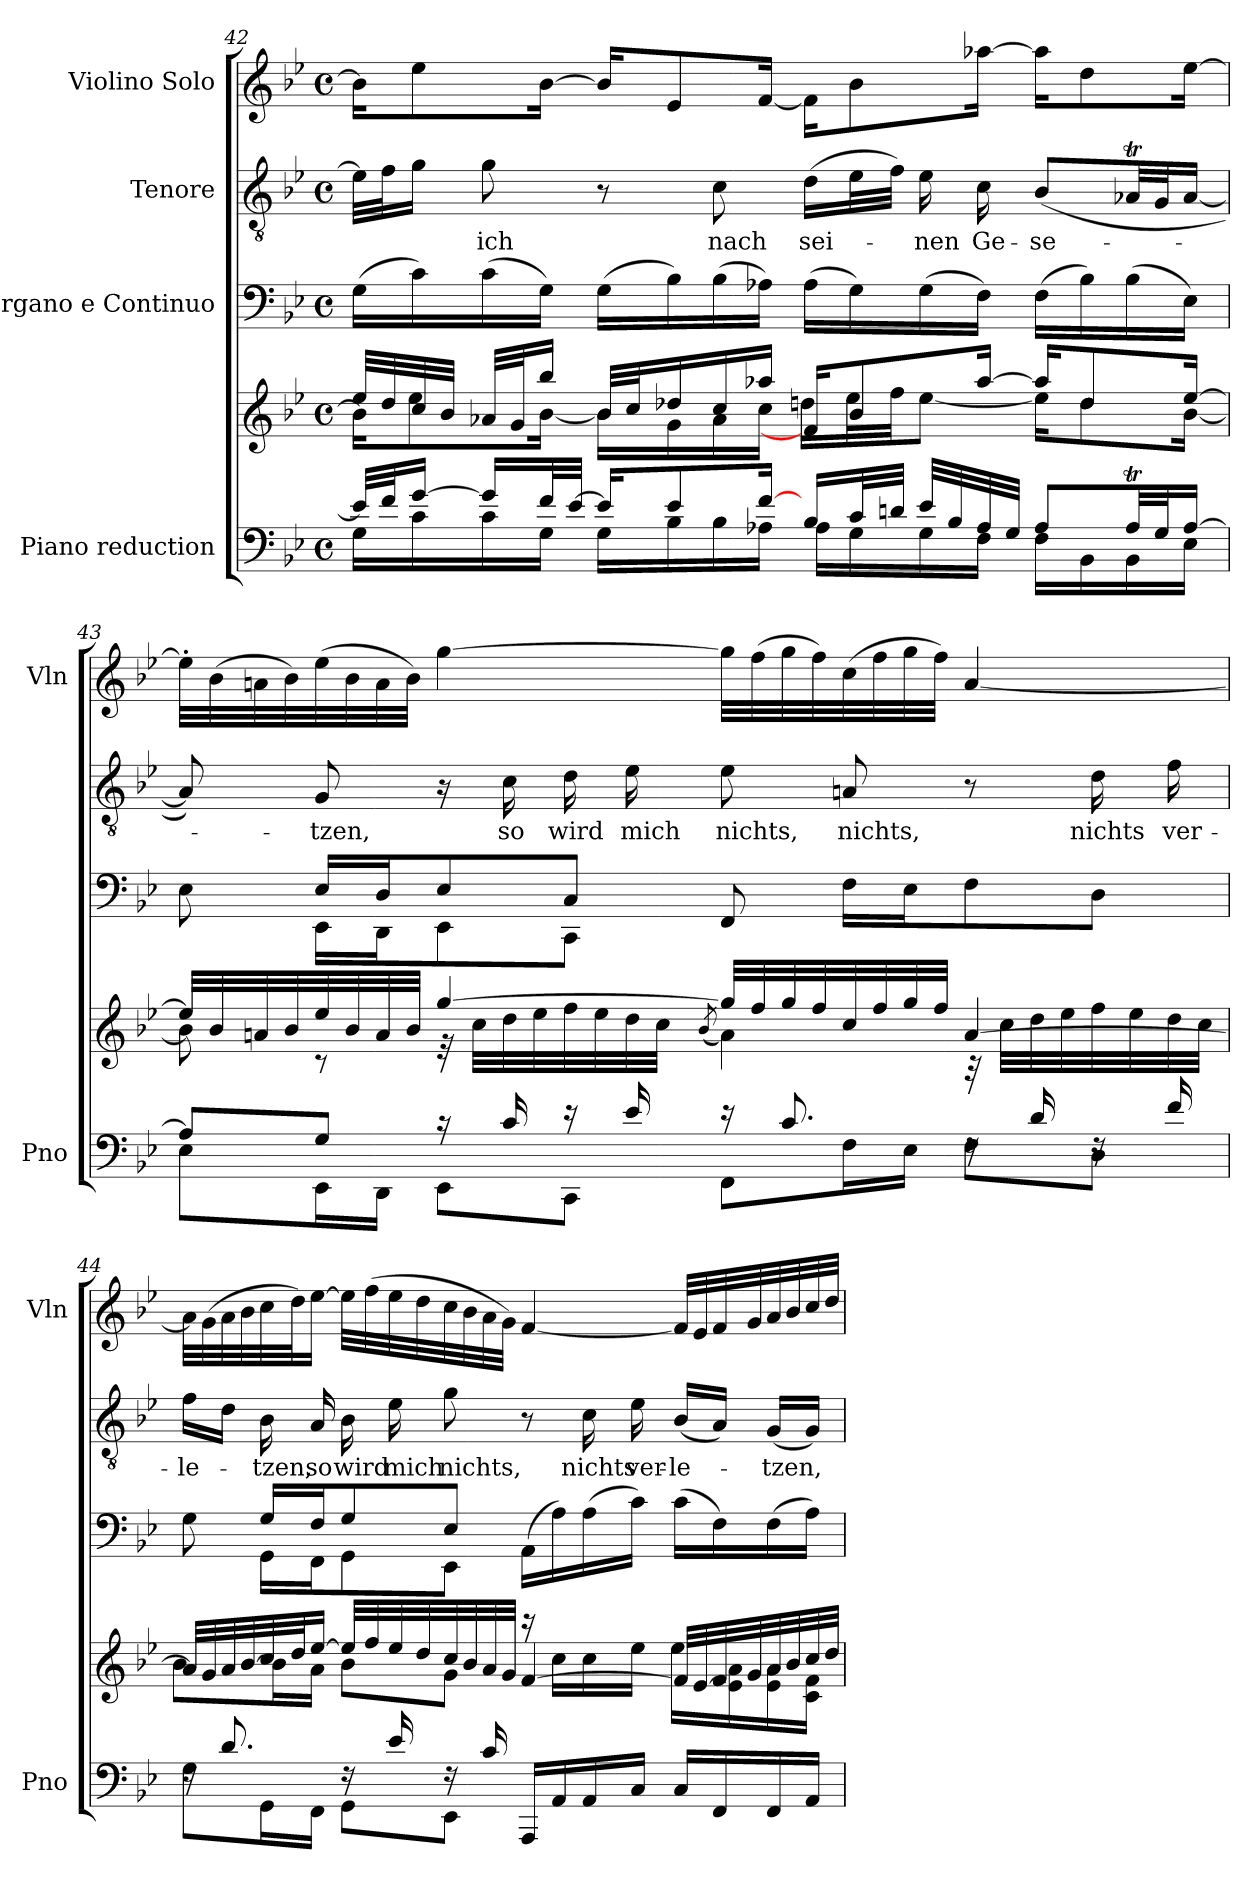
**kern	**kern	**kern	**kern	**text	**kern
*part4	*part4	*part3	*part2	*part2	*part1
*staff5	*staff4	*staff3	*staff2	*staff2	*staff1
*I"Piano reduction	*	*I"Organo e Continuo	*I"Tenore	*	*I"Violino Solo
*I'Pno	*	*	*	*	*I'Vln
!!LO:LB:g=z
*clefF4	*clefG2	*clefF4	*clefGv2	*	*clefG2
*k[b-e-]	*k[b-e-]	*k[b-e-]	*k[b-e-]	*	*k[b-e-]
*M4/4	*M4/4	*M4/4	*M4/4	*	*M4/4
*met(c)	*met(c)	*met(c)	*met(c)	*	*met(c)
=42	=42	=42	=42	=42	=42
*^	*^	*	*	*	*
32e-/LLL]	16G\LL	32ee-/LLL	16b-\KL]	(>16G\LL	32e-\LLL]	.	16b-\KL]
32f/J	.	32dd/	.	.	32f\J	.	.
[16g/JJ	16c\	32cc/	8ee-\	16c\)	16g\JJ	.	8ee-\
.	.	32b-/JJJ	.	.	.	.	.
!	!	!	!	!	!	!LO:LY:b	!
16g/LL]	16c\	32a-X/LLL	.	(>16c\	8g\	ich	.
.	.	32g/J	.	.	.	.	.
32f/L	16G\JJ	16bb-/JJ	[16b-\Jk	16G\JJ)	.	.	[16b-\Jk
[32e-/JJJ	.	.	.	.	.	.	.
16e-/KL]	16G\LL	32b-/LLL	16b-\LL]	(>16G\LL	8r	.	16b-/KL]
.	.	32cc/J	.	.	.	.	.
8e-/	16B-\	16dd-X/	16g\	16B-\)	.	.	8e-/
!	!	!	!	!	!	!LO:LY:b	!
.	16B-\	16cc/	16a-\	(>16B-\	8c\	nach	.
[16f/Jk	16A-X\JJ	16aa-X/JJ	16cc\JJ	16A-X\JJ)	.	.	[16f/Jk
!	!	!	!	!	!	!LO:LY:b	!
16B-/LL	16A-\LL	16f/KL]	16ddn\LL	(>16A-\LL	(>16d\LL	sei-	16f\KL]
32c/L	16G\	8b-/	32ee-\L	16G\)	32e-\L	.	8b-\
32dn/JJJ	.	.	32ff\JJ	.	32f\JJJ)	.	.
!	!	!	!	!	!	!LO:LY:b	!
32e-/LLL	16G\	.	[8ee-\J	(>16G\	16e-\	-nen	.
32B-/	.	.	.	.	.	.	.
!	!	!	!	!	!	!LO:LY:b	!
32A-/	16F\JJ	[16aa-/Jk	.	16F\JJ)	16c\	Ge-	[16aa-X\Jk
32G/JJJ	.	.	.	.	.	.	.
!	!	!	!	!	!	!LO:LY:b	!
8A-/L	16F\LL	16aa-/KL]	16ee-\KL]	(>16F\LL	(<8B-/L	-se-	16aa-\KL]
.	16BB-\	8dd/	8dd\	16B-\)	.	.	8dd\
32A-T/LL	16BB-\	.	.	(>16B-\	32A-XT/LL	.	.
32G/J	.	.	.	.	32G/J	.	.
[16A-/JJ	16E-\JJ	[16ee-/Jk	[16b-\Jk	16E-\JJ)	[16A-/JJ	.	[16ee-\Jk
=43	=43	=43	=43	=43	=43	=43	=43
*	*	*	*	*^	*	*	*
8A-/L]	8E-\L	32ee-/LLL]	8b-\]	8E-\	8ryy	8A-/])	.	32ee-'\LLL]
.	.	32b-/	.	.	.	.	.	(>32b-\
.	.	32an/	.	.	.	.	.	32an\
.	.	32b-/	.	.	.	.	.	32b-\)
!	!	!	!	!	!	!	!LO:LY:b	!
8G/J	16EE-\L	32ee-/	8r	16E-!/LL	16EE-\LL	8G/	-tzen,	(>32ee-\
.	.	32b-/	.	.	.	.	.	32b-\
.	16DD\JJ	32a/	.	16D!/J	16DD\J	.	.	32a\
.	.	32b-/JJJ	.	.	.	.	.	32b-\JJJ)
16r	8EE-\L	[4gg/	32r	8E-!/	8EE-\	16r	.	[4gg\
.	.	.	32cc\LLL	.	.	.	.	.
!	!	!	!	!	!	!	!LO:LY:b	!
16c/	.	.	32dd\	.	.	16c\	so	.
.	.	.	32ee-\	.	.	.	.	.
!	!	!	!	!	!	!	!LO:LY:b	!
16r	8CC\J	.	32ff\	8C!/J	8CC\J	16d\	wird	.
.	.	.	32ee-\	.	.	.	.	.
!	!	!	!	!	!	!	!LO:LY:b	!
16e-/	.	.	32dd\	.	.	16e-\	mich	.
.	.	.	32cc\JJJ	.	.	.	.	.
.	.	.	(<8qb-/	.	.	.	.	.
!	!	!	!	!	!	!	!LO:LY:b	!
16r	8FF\L	32gg/LLL]	4a\)	8FF/	2ryy	8e-\	nichts,	32gg\LLL]
.	.	32ff/	.	.	.	.	.	(>32ff\
8.c/	.	32gg/	.	.	.	.	.	32gg\
.	.	32ff/	.	.	.	.	.	32ff\)
!	!	!	!	!	!	!	!LO:LY:b	!
.	16F\L	32cc/	.	16F\LL	.	8An/	nichts,	(>32cc\
.	.	32ff/	.	.	.	.	.	32ff\
.	16E-\JJ	32gg/	.	16E-\J	.	.	.	32gg\
.	.	32ff/JJJ	.	.	.	.	.	32ff\JJJ)
16rF	8F\L	[4a/	32r	8F\	.	8r	.	[4a/
.	.	.	32cc\LLL	.	.	.	.	.
16d/	.	.	32dd\	.	.	.	.	.
.	.	.	32ee-\	.	.	.	.	.
!	!	!	!	!	!	!	!LO:LY:b	!
16rF	8D\J	.	32ff\	8D\J	.	16d\	nichts	.
.	.	.	32ee-\	.	.	.	.	.
!	!	!	!	!	!	!	!LO:LY:b	!
16f/	.	.	32dd\	.	.	16f\	ver-	.
.	.	.	32cc\JJJ	.	.	.	.	.
!!LO:PB:g=z
=44	=44	=44	=44	=44	=44	=44	=44	=44
!	!	!	!	!	!	!	!LO:LY:b	!
16rF	8G\L	32a/LLL]	8b-\L	8G\	8ryy	16f\LL	-le-	32a\LLL]
.	.	32g/	.	.	.	.	.	(>32g\
8.d/	.	32a/	.	.	.	16d\JJ	.	32a\
.	.	[32b-/	.	.	.	.	.	32b-\
!	!	!	!	!	!	!	!LO:LY:b	!
.	16GG\L	32cc/	16b-\L]	16G!/LL	16GG\LL	16B-\	-tzen,	32cc\
.	.	32dd/J	.	.	.	.	.	32dd\J)
!	!	!	!	!	!	!	!LO:LY:b	!
.	16FF\JJ	[16ee-/JJ	16a\JJ	16F!/J	16FF\J	16A/	so	[16ee-\JJ
!	!	!	!	!	!	!	!LO:LY:b	!
16rF	8GG\L	32ee-/LLL]	8b-\L	8G!/	8GG\	16B-\	wird	32ee-\LLL]
.	.	32ff/	.	.	.	.	.	(>32ff\
!	!	!	!	!	!	!	!LO:LY:b	!
16e-/	.	32ee-/	.	.	.	16e-\	mich	32ee-\
.	.	32dd/	.	.	.	.	.	32dd\
!	!	!	!	!	!	!	!LO:LY:b	!
16rF	8EE-\J	32cc/	8g\J	8E-!/J	8EE-\J	8g\	nichts,	32cc\
.	.	32b-/	.	.	.	.	.	32b-\
16c/	.	32a/	.	.	.	.	.	32a\
.	.	32g/JJJ	.	.	.	.	.	32g\JJJ)
16AAA/LL	2ryy	[4f/	16rccc	(>16AA\LL	2ryy	8r	.	[4f/
16AA/	.	.	16cc\LL	16A\)	.	.	.	.
!	!	!	!	!	!	!	!LO:LY:b	!
16AA/	.	.	16cc\	(>16A\	.	16c\	nichts	.
!	!	!	!	!	!	!	!LO:LY:b	!
16C/JJ	.	.	16ee-\JJ	16c\JJ)	.	16e-\	ver-	.
!	!	!	!	!	!	!	!LO:LY:b	!
16C/LL	.	32f/LLL]	16ee-\LL	(>16c\LL	.	(<16B-/LL	-le-	32f/LLL]
.	.	[32e-/	.	.	.	.	.	32e-/
16FF/	.	32f/	16e-\] 16a\	16F\)	.	16A/JJ)	.	32f/
.	.	32g/	.	.	.	.	.	32g/
!	!	!	!	!	!	!	!LO:LY:b	!
16FF/	.	32a/	16e-\ 16a\	(>16F\	.	(<16G/LL	-tzen,	32a/
.	.	32b-/	.	.	.	.	.	32b-/
16AA/JJ	.	32cc/	16c\ 16f\JJ	16A\JJ)	.	16G/JJ)	.	32cc/
.	.	32dd/JJJ	.	.	.	.	.	32dd/JJJ
*v	*v	*	*	*v	*v	*	*	*
*	*v	*v	*	*	*	*
=	=	=	=	=	=
*-	*-	*-	*-	*-	*-
